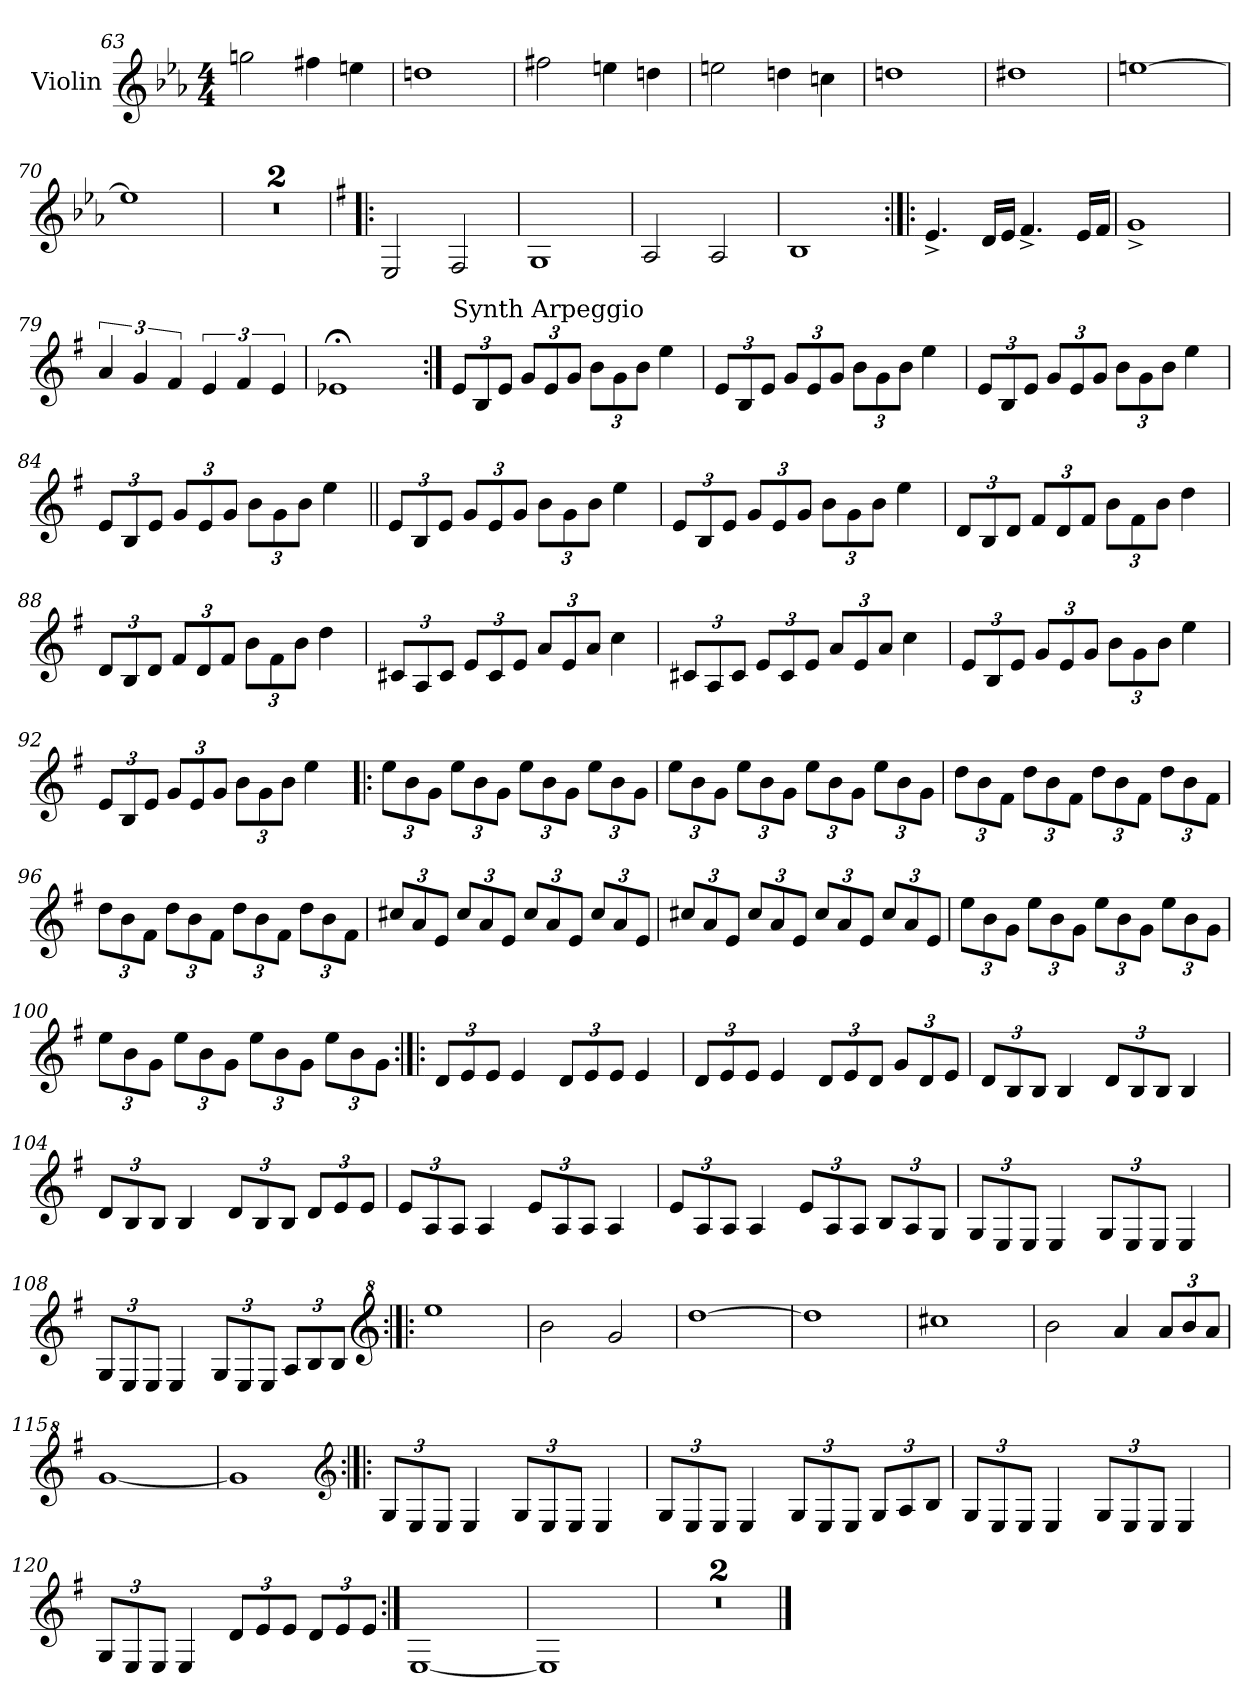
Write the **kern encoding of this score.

**kern
*part1
*staff1
*I"Violin
*I'Vln
*clefG2
*k[b-e-a-]
*E-:
*M4/4
=63
2ggn\
4ff#\
4ee\
=64
1ddn
=65
2ff#\
4ee\
4ddn\
=66
2ee\
4ddn\
4ccn\
=67
1ddn
!!LO:LB:g=z
=68
1dd#
=69
[1ee
=70
1ee]
=71
1r
=72
1r
=73!|:
*k[f#]
*G:
2E/
2F#/
=74
1G
=75
2A/
2A/
=76
1B
=77:|!|:
4.e^/
16d/LL
16e/JJ
4.f#^/
16e/LL
16f#/JJ
=78
1g^
=79
6a/
6g/
6f#/
6e/
6f#/
6e/
=80
1e-X;<
!!LO:LB:g=z
=81:|!
*Xbrackettup
!LO:TX:a:t=Synth Arpeggio
12e/L
12B/
12e/J
12g/L
12e/
12g/J
12b\L
12g\
12b\J
4ee\
=82
12e/L
12B/
12e/J
12g/L
12e/
12g/J
12b\L
12g\
12b\J
4ee\
=83
12e/L
12B/
12e/J
12g/L
12e/
12g/J
12b\L
12g\
12b\J
4ee\
=84
12e/L
12B/
12e/J
12g/L
12e/
12g/J
12b\L
12g\
12b\J
4ee\
=85||
12e/L
12B/
12e/J
12g/L
12e/
12g/J
12b\L
12g\
12b\J
4ee\
!!LO:LB:g=z
=86
12e/L
12B/
12e/J
12g/L
12e/
12g/J
12b\L
12g\
12b\J
4ee\
=87
12d/L
12B/
12d/J
12f#/L
12d/
12f#/J
12b\L
12f#\
12b\J
4dd\
=88
12d/L
12B/
12d/J
12f#/L
12d/
12f#/J
12b\L
12f#\
12b\J
4dd\
=89
12c#X/L
12A/
12c#/J
12e/L
12c#/
12e/J
12a/L
12e/
12a/J
4cc\
=90
12c#X/L
12A/
12c#/J
12e/L
12c#/
12e/J
12a/L
12e/
12a/J
4cc\
!!LO:PB:g=z
=91
12e/L
12B/
12e/J
12g/L
12e/
12g/J
12b\L
12g\
12b\J
4ee\
=92
12e/L
12B/
12e/J
12g/L
12e/
12g/J
12b\L
12g\
12b\J
4ee\
=93!|:
12ee\L
12b\
12g\J
12ee\L
12b\
12g\J
12ee\L
12b\
12g\J
12ee\L
12b\
12g\J
=94
12ee\L
12b\
12g\J
12ee\L
12b\
12g\J
12ee\L
12b\
12g\J
12ee\L
12b\
12g\J
!!LO:LB:g=z
=95
12dd\L
12b\
12f#\J
12dd\L
12b\
12f#\J
12dd\L
12b\
12f#\J
12dd\L
12b\
12f#\J
=96
12dd\L
12b\
12f#\J
12dd\L
12b\
12f#\J
12dd\L
12b\
12f#\J
12dd\L
12b\
12f#\J
=97
12cc#X/L
12a/
12e/J
12cc#/L
12a/
12e/J
12cc#/L
12a/
12e/J
12cc#/L
12a/
12e/J
=98
12cc#X/L
12a/
12e/J
12cc#/L
12a/
12e/J
12cc#/L
12a/
12e/J
12cc#/L
12a/
12e/J
!!LO:LB:g=z
=99
12ee\L
12b\
12g\J
12ee\L
12b\
12g\J
12ee\L
12b\
12g\J
12ee\L
12b\
12g\J
=100
12ee\L
12b\
12g\J
12ee\L
12b\
12g\J
12ee\L
12b\
12g\J
12ee\L
12b\
12g\J
=101:|!|:
12d/L
12e/
12e/J
4e/
12d/L
12e/
12e/J
4e/
=102
12d/L
12e/
12e/J
4e/
12d/L
12e/
12d/J
12g/L
12d/
12e/J
=103
12d/L
12B/
12B/J
4B/
12d/L
12B/
12B/J
4B/
!!LO:LB:g=z
=104
12d/L
12B/
12B/J
4B/
12d/L
12B/
12B/J
12d/L
12e/
12e/J
=105
12e/L
12A/
12A/J
4A/
12e/L
12A/
12A/J
4A/
=106
12e/L
12A/
12A/J
4A/
12e/L
12A/
12A/J
12B/L
12A/
12G/J
=107
12G/L
12E/
12E/J
4E/
12G/L
12E/
12E/J
4E/
=108
12G/L
12E/
12E/J
4E/
12G/L
12E/
12E/J
12A/L
12B/
12B/J
*clefG^2
=109:|!|:
1eee
!!LO:LB:g=z
=110
2bb\
2gg/
=111
[1ddd
=112
1ddd]
=113
1ccc#X
=114
2bb\
4aa/
12aa/L
12bb/
12aa/J
=115
[1gg
=116
1gg]
*clefG2
=117:|!|:
12G/L
12E/
12E/J
4E/
12G/L
12E/
12E/J
4E/
=118
12G/L
12E/
12E/J
4E/
12G/L
12E/
12E/J
12G/L
12A/
12B/J
=119
12G/L
12E/
12E/J
4E/
12G/L
12E/
12E/J
4E/
!!LO:LB:g=z
=120
12G/L
12E/
12E/J
4E/
12d/L
12e/
12e/J
12d/L
12e/
12e/J
=121:|!
[1E
=122
1E]
=123
1r
=124
1r
==
*-
